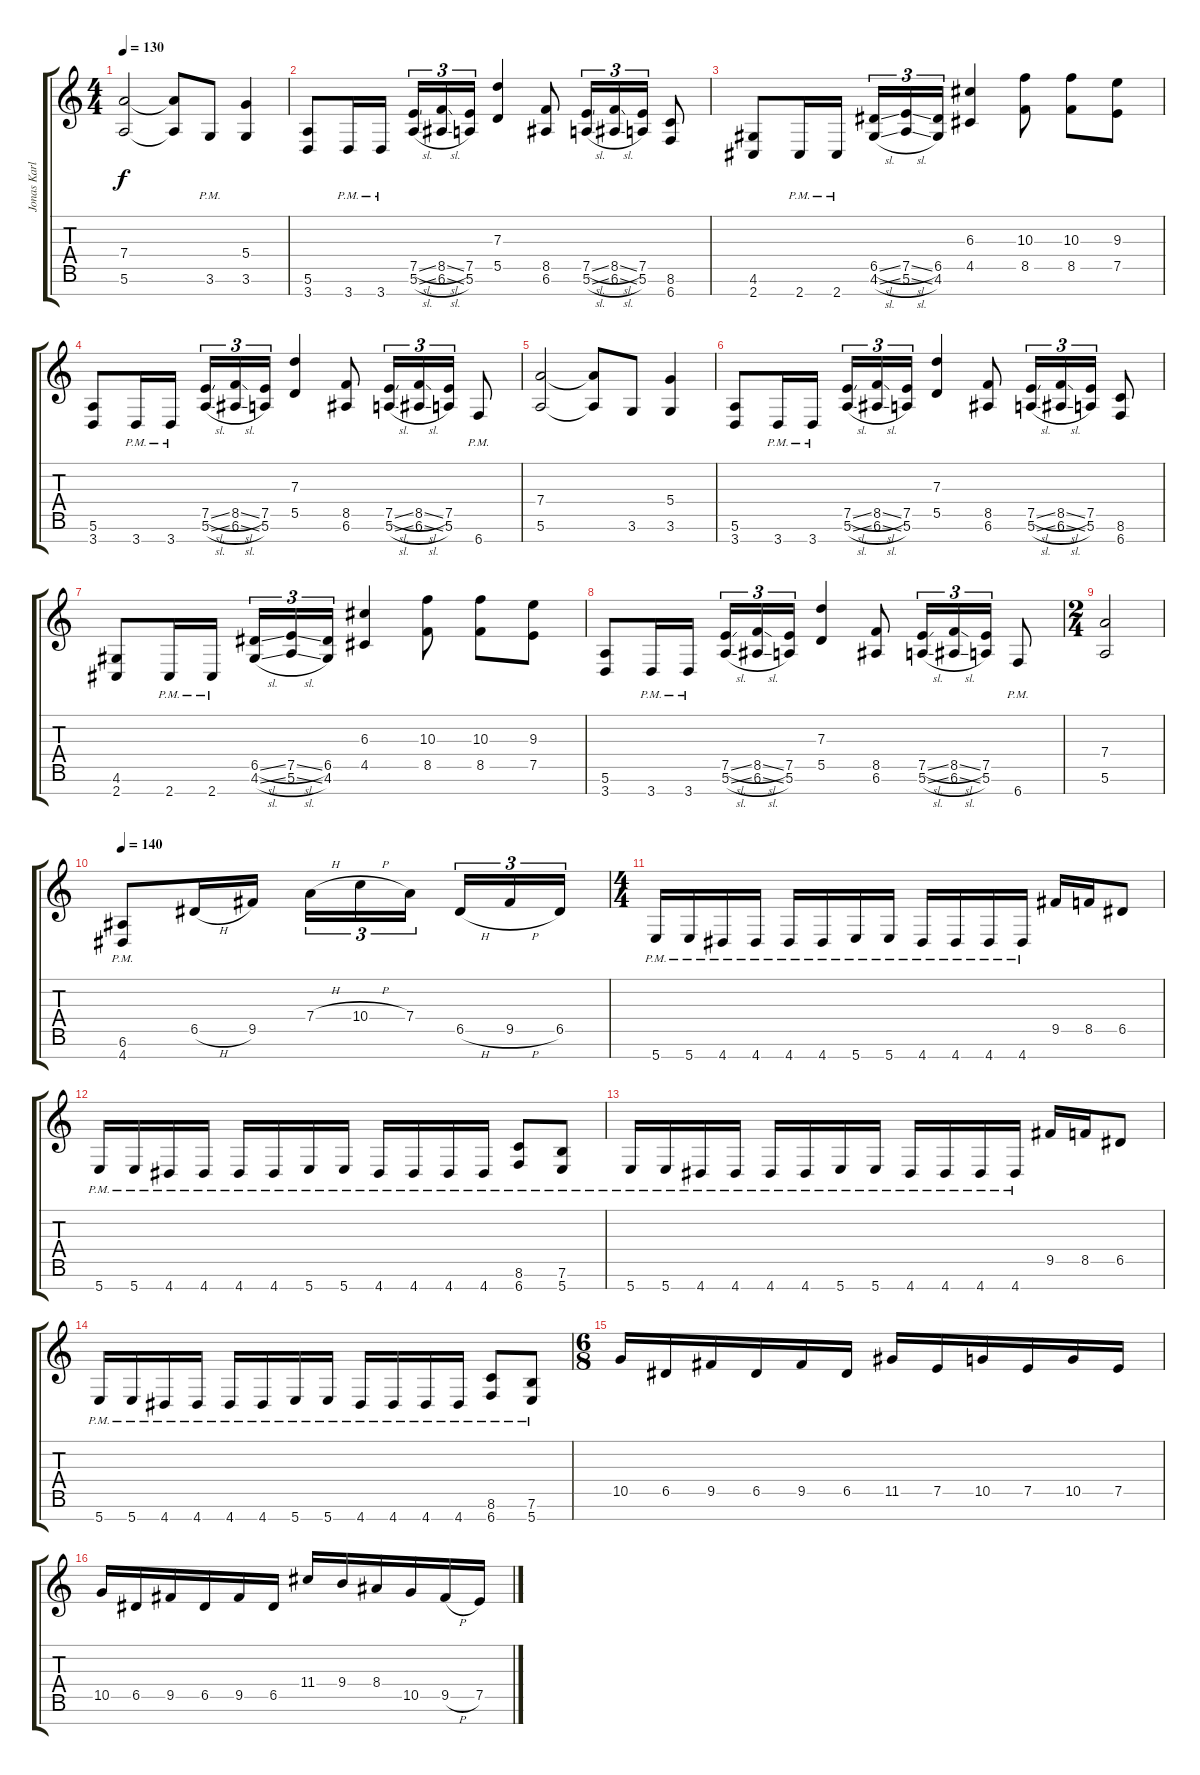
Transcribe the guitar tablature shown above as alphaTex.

\track ("Jonas Karlsson" "Jonas Karl") {instrument distortionguitar}
\staff {score tabs}
\tuning (E4 B3 G3 D3 A2 E2 B1) {hide}
\ts (4 4)
\tempo 130
\clef g2
\ks c
(7.4 5.6).2{dy f} (7.4{t} 5.6{t}).8 3.6{pm}.8 (5.4 3.6).4 |
(5.6 3.7).8 3.7{pm}.16 3.7{pm}.16 (7.5{sl} 5.6{sl}).16{tu (3 2)} (8.5{sl} 6.6{sl}).16{tu (3 2)} (7.5 5.6).16{tu (3 2)} (7.3 5.5).4 (8.5 6.6).8 (7.5{sl} 5.6{sl}).16{tu (3 2)} (8.5{sl} 6.6{sl}).16{tu (3 2)} (7.5 5.6).16{tu (3 2)} (8.6 6.7).8 |
(4.6 2.7).8 2.7{pm}.16 2.7{pm}.16 (6.5{sl} 4.6{sl}).16{tu (3 2)} (7.5{sl} 5.6{sl}).16{tu (3 2)} (6.5 4.6).16{tu (3 2)} (6.3 4.5).4 (10.3 8.5).8 (10.3 8.5).8 (9.3 7.5).8 |
(5.6 3.7).8 3.7{pm}.16 3.7{pm}.16 (7.5{sl} 5.6{sl}).16{tu (3 2)} (8.5{sl} 6.6{sl}).16{tu (3 2)} (7.5 5.6).16{tu (3 2)} (7.3 5.5).4 (8.5 6.6).8 (7.5{sl} 5.6{sl}).16{tu (3 2)} (8.5{sl} 6.6{sl}).16{tu (3 2)} (7.5 5.6).16{tu (3 2)} 6.7{pm}.8 |
(7.4 5.6).2 (7.4{t} 5.6{t}).8 3.6.8 (5.4 3.6).4 |
(5.6 3.7).8 3.7{pm}.16 3.7{pm}.16 (7.5{sl} 5.6{sl}).16{tu (3 2)} (8.5{sl} 6.6{sl}).16{tu (3 2)} (7.5 5.6).16{tu (3 2)} (7.3 5.5).4 (8.5 6.6).8 (7.5{sl} 5.6{sl}).16{tu (3 2)} (8.5{sl} 6.6{sl}).16{tu (3 2)} (7.5 5.6).16{tu (3 2)} (8.6 6.7).8 |
(4.6 2.7).8 2.7{pm}.16 2.7{pm}.16 (6.5{sl} 4.6{sl}).16{tu (3 2)} (7.5{sl} 5.6{sl}).16{tu (3 2)} (6.5 4.6).16{tu (3 2)} (6.3 4.5).4 (10.3 8.5).8 (10.3 8.5).8 (9.3 7.5).8 |
(5.6 3.7).8 3.7{pm}.16 3.7{pm}.16 (7.5{sl} 5.6{sl}).16{tu (3 2)} (8.5{sl} 6.6{sl}).16{tu (3 2)} (7.5 5.6).16{tu (3 2)} (7.3 5.5).4 (8.5 6.6).8 (7.5{sl} 5.6{sl}).16{tu (3 2)} (8.5{sl} 6.6{sl}).16{tu (3 2)} (7.5 5.6).16{tu (3 2)} 6.7{pm}.8 |
\ts (2 4)
(7.4 5.6).2 |
\tempo 140
(6.6{pm} 4.7{pm}).8 6.5{h}.16 9.5.16 7.4{h}.16{tu (3 2)} 10.4{h}.16{tu (3 2)} 7.4.16{tu (3 2)} 6.5{h}.16{tu (3 2)} 9.5{h}.16{tu (3 2)} 6.5.16{tu (3 2)} |
\ts (4 4)
5.7{pm}.16 5.7{pm}.16 4.7{pm}.16 4.7{pm}.16 4.7{pm}.16 4.7{pm}.16 5.7{pm}.16 5.7{pm}.16 4.7{pm}.16 4.7{pm}.16 4.7{pm}.16 4.7{pm}.16 9.5.16 8.5.16 6.5.8 |
5.7{pm}.16 5.7{pm}.16 4.7{pm}.16 4.7{pm}.16 4.7{pm}.16 4.7{pm}.16 5.7{pm}.16 5.7{pm}.16 4.7{pm}.16 4.7{pm}.16 4.7{pm}.16 4.7{pm}.16 (8.6{pm} 6.7{pm}).8 (7.6{pm} 5.7{pm}).8 |
5.7{pm}.16 5.7{pm}.16 4.7{pm}.16 4.7{pm}.16 4.7{pm}.16 4.7{pm}.16 5.7{pm}.16 5.7{pm}.16 4.7{pm}.16 4.7{pm}.16 4.7{pm}.16 4.7{pm}.16 9.5.16 8.5.16 6.5.8 |
5.7{pm}.16 5.7{pm}.16 4.7{pm}.16 4.7{pm}.16 4.7{pm}.16 4.7{pm}.16 5.7{pm}.16 5.7{pm}.16 4.7{pm}.16 4.7{pm}.16 4.7{pm}.16 4.7{pm}.16 (8.6{pm} 6.7{pm}).8 (7.6{pm} 5.7{pm}).8 |
\ts (6 8)
10.5.16 6.5.16 9.5.16 6.5.16 9.5.16 6.5.16 11.5.16 7.5.16 10.5.16 7.5.16 10.5.16 7.5.16 |
10.5.16 6.5.16 9.5.16 6.5.16 9.5.16 6.5.16 11.4.16 9.4.16 8.4.16 10.5.16 9.5{h}.16 7.5.16
